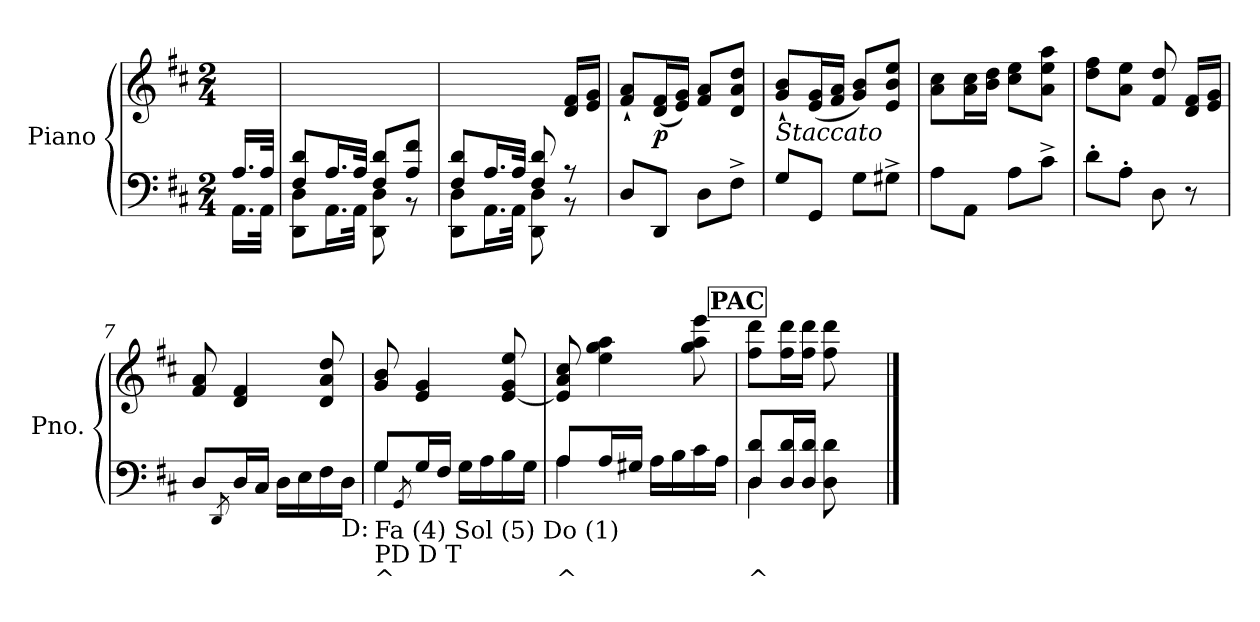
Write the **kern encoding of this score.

**kern	**kern	**dynam
*part1	*part1	*part1
*staff2	*staff1	*staff1/2
*I"Piano	*	*
*I'Pno.	*	*
*clefF4	*clefG2	*
*k[f#c#]	*k[f#c#]	*
*M2/4	*M2/4	*
=	=	=
*^	*	*
16.A/LL	16.AA\LL	8ryy	.
32A/JJk	32AA\JJk	.	.
=1	=1	=1	=1
8F#/ 8d/L	8DD\ 8D\L	2ryy	.
16.A/L	16.AA\L	.	.
32A/JJk	32AA\JJk	.	.
8F#/ 8d/L	8DD\ 8D\	.	.
8A/ 8f#/J	8r	.	.
=2	=2	=2	=2
8F#/ 8d/L	8DD\ 8D\L	4ryy	.
16.A/L	16.AA\L	.	.
32A/JJk	32AA\JJk	.	.
8F#/ 8d/	8DD\ 8D\	8ryy	.
8r	8r	16d/ 16f#/LL	.
.	.	16e/ 16g/JJ	.
*v	*v	*	*
=3	=3	=3
8D/L	8f#/` 8a/`L	.
!	!	!LO:DY:b
8DD/J	(<16d/ 16f#/L	p
.	16e/ 16g/JJ)	.
8D\L	8f#/ 8a/L	.
8F#^\J	8d/ 8a/ 8dd/J	.
=4	=4	=4
!	!LO:TX:b:i:t=Staccato	!
8G/L	8g/` 8b/`L	.
8GG/J	(<16e/ 16g/L	.
.	16f#/ 16a/JJ	.
8G\L	8g/ 8b/L)	.
8G#X^\J	8e/ 8b/ 8ee/J	.
=5	=5	=5
8A\L	8a\ 8cc#\L	.
8AA\J	16a\ 16cc#\L	.
.	16b\ 16dd\JJ	.
8A\L	8cc#\ 8ee\L	.
8c#^\J	8a\ 8ee\ 8aa\J	.
=6	=6	=6
8d'\L	8dd\ 8ff#\L	.
8A'\J	8a\ 8ee\J	.
8D\	8f#/ 8dd/	.
8r	16d/ 16f#/LL	.
.	16e/ 16g/JJ	.
!!LO:LB:g=z
=7	=7	=7
8D/L	8f#/ 8a/	.
8qDD/	.	.
!	!	!LO:DY:b
16D/L	4d/ 4f#/	other-dynamics
16C#/JJ	.	.
16D\LL	.	.
16E\	.	.
16F#\	8d/ 8a/ 8dd/	.
!LO:TX:b:t=D&colon;	!	!
16D\JJ	.	.
=8	=8	=8
*^	*	*
!LO:TX:b:t=Fa (4)                                         Sol (5)                                           Do (1)	!	!	!
!LO:TX:b:t=PD                                               D                                                  T	!	!	!
!LO:TX:b:t=^	!	!	!
8G/L	4G\	8g/ 8b/	.
8qGG/	.	.	.
!	!	!	!LO:DY:b
16G/L	.	4e/ 4g/	other-dynamics
16F#/JJ	.	.	.
16G\LL	4ryy	.	.
16A\	.	.	.
16B\	.	[8e/ 8g/ 8ee/	.
16G\JJ	.	.	.
=9	=9	=9	=9
!LO:TX:b:t=^	!	!	!
8A/L	4A\	8e/] 8a/ 8cc#/	.
!	!	!	!LO:DY:b
16A/L	.	4ee\ 4gg\ 4aa\	other-dynamics
16G#X/JJ	.	.	.
16A\LL	4ryy	.	.
16B\	.	.	.
16c#\	.	8gg\ 8aa\ 8eee\	.
16A\JJ	.	.	.
!!LO:REH:place=s1:a:B:fs=14:t=PAC
=10	=10	=10	=10
!LO:TX:b:t=^	!	!	!
8D/ 8d/L	4D\	8ff#\ 8ddd\L	.
16D/ 16d/L	.	16ff#\ 16ddd\L	.
16D/ 16d/JJ	.	16ff#\ 16ddd\JJ	.
8D\ 8d\	4ryy	8ff#\ 8ddd\	.
8ryy	.	8ryy	.
*v	*v	*	*
==	==	==
*-	*-	*-
